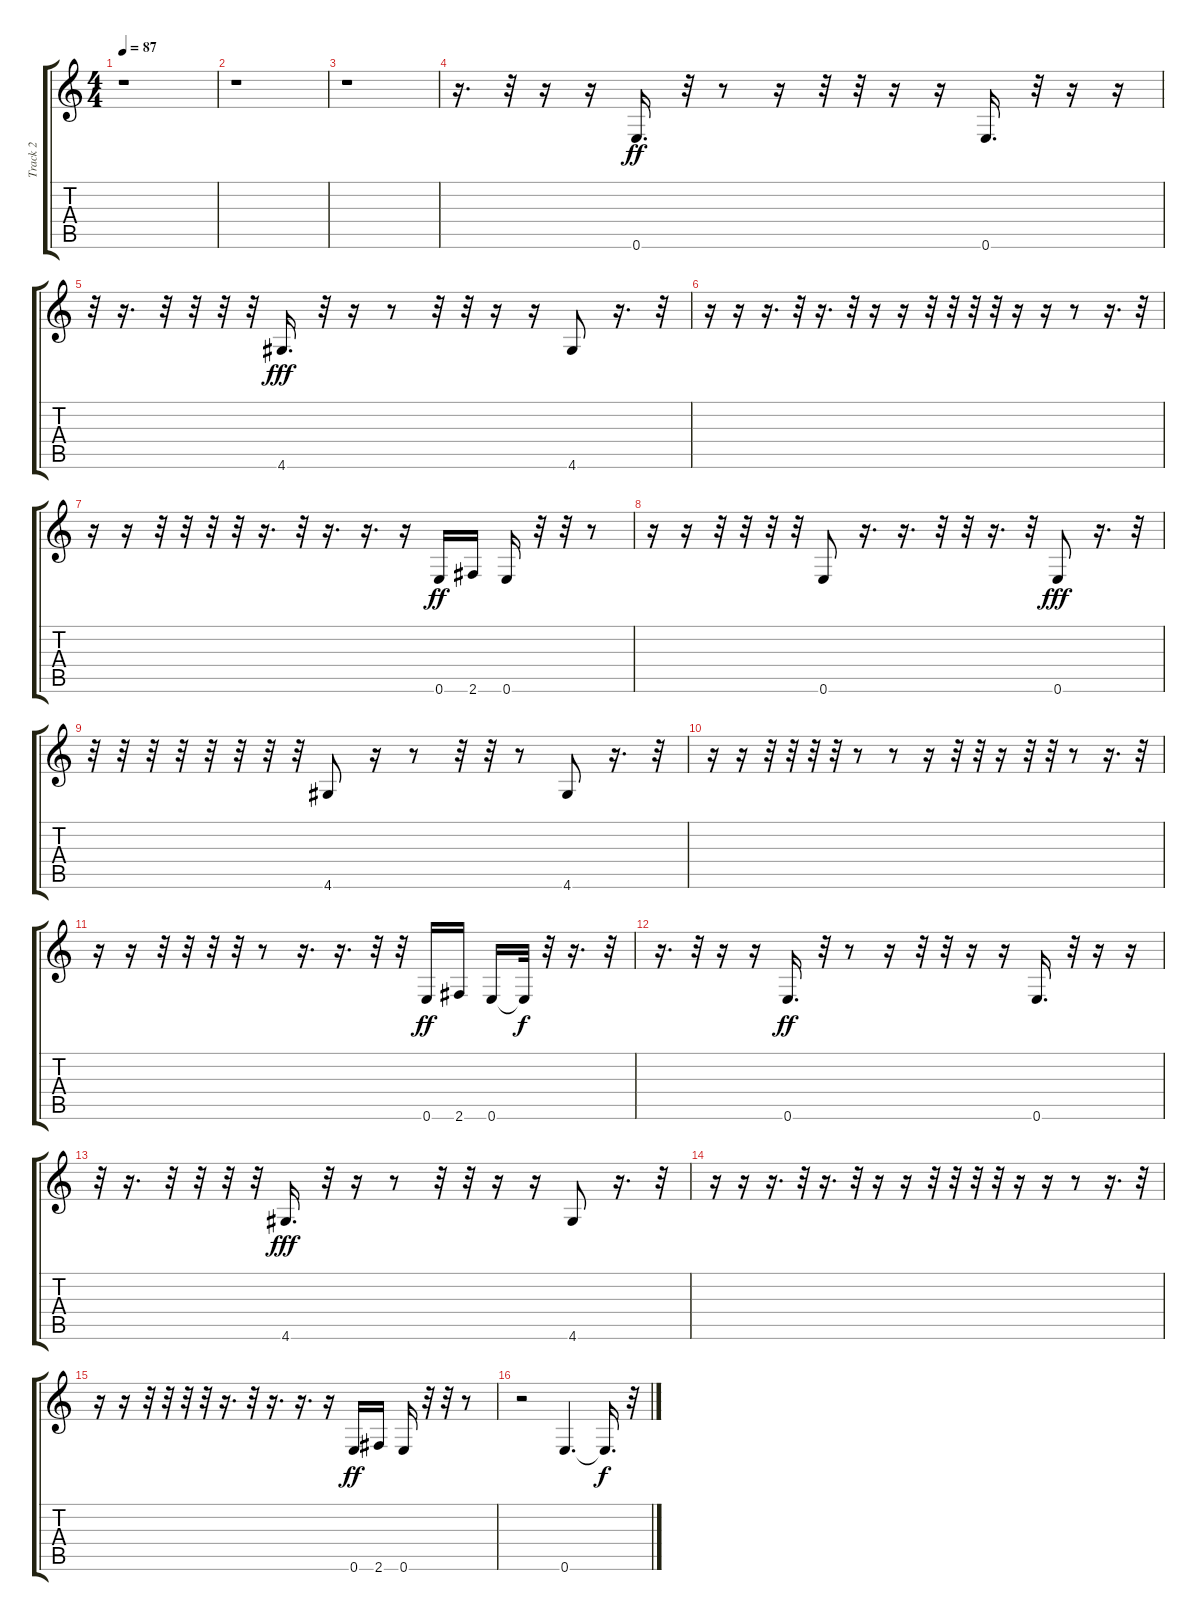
\track ("Track 2" "Track 2") {instrument electricbassfinger}
\staff {score tabs}
\tuning (E4 B3 G3 D3 A2 E2) {hide}
\ts (4 4)
\tempo 87
\clef g2
\ks c
r.1{dy ff} |
r.1 |
r.1 |
r.16{d} r.32 r.16 r.16 0.6.16{d} r.32 r.8 r.16 r.32 r.32 r.16 r.16 0.6.16{d} r.32 r.16 r.16 |
r.32 r.16{d} r.32 r.32 r.32 r.32 4.6.16{d dy fff} r.32 r.16 r.8 r.32 r.32 r.16 r.16 4.6.8 r.16{d} r.32 |
r.16 r.16 r.16{d} r.32 r.16{d} r.32 r.16 r.16 r.32 r.32 r.32 r.32 r.16 r.16 r.8 r.16{d} r.32 |
r.16 r.16 r.32 r.32 r.32 r.32 r.16{d} r.32 r.16{d} r.16{d} r.16 0.6.16{dy ff} 2.6.16 0.6.16 r.32 r.32 r.8 |
r.16 r.16 r.32 r.32 r.32 r.32 0.6.8 r.16{d} r.16{d} r.32 r.32 r.16{d} r.32 0.6.8{dy fff} r.16{d} r.32 |
r.32 r.32 r.32 r.32 r.32 r.32 r.32 r.32 4.6.8 r.16 r.8 r.32 r.32 r.8 4.6.8 r.16{d} r.32 |
r.16 r.16 r.32 r.32 r.32 r.32 r.8 r.8 r.16 r.32 r.32 r.16 r.32 r.32 r.8 r.16{d} r.32 |
r.16 r.16 r.32 r.32 r.32 r.32 r.8 r.16{d} r.16{d} r.32 r.32 0.6.16{dy ff} 2.6.16 0.6.16 0.6{t}.32{dy f} r.32 r.16{d} r.32 |
r.16{d} r.32 r.16 r.16 0.6.16{d dy ff} r.32 r.8 r.16 r.32 r.32 r.16 r.16 0.6.16{d} r.32 r.16 r.16 |
r.32 r.16{d} r.32 r.32 r.32 r.32 4.6.16{d dy fff} r.32 r.16 r.8 r.32 r.32 r.16 r.16 4.6.8 r.16{d} r.32 |
r.16 r.16 r.16{d} r.32 r.16{d} r.32 r.16 r.16 r.32 r.32 r.32 r.32 r.16 r.16 r.8 r.16{d} r.32 |
r.16 r.16 r.32 r.32 r.32 r.32 r.16{d} r.32 r.16{d} r.16{d} r.16 0.6.16{dy ff} 2.6.16 0.6.16 r.32 r.32 r.8 |
r.2 0.6.4{d} 0.6{t}.16{d dy f} r.32
